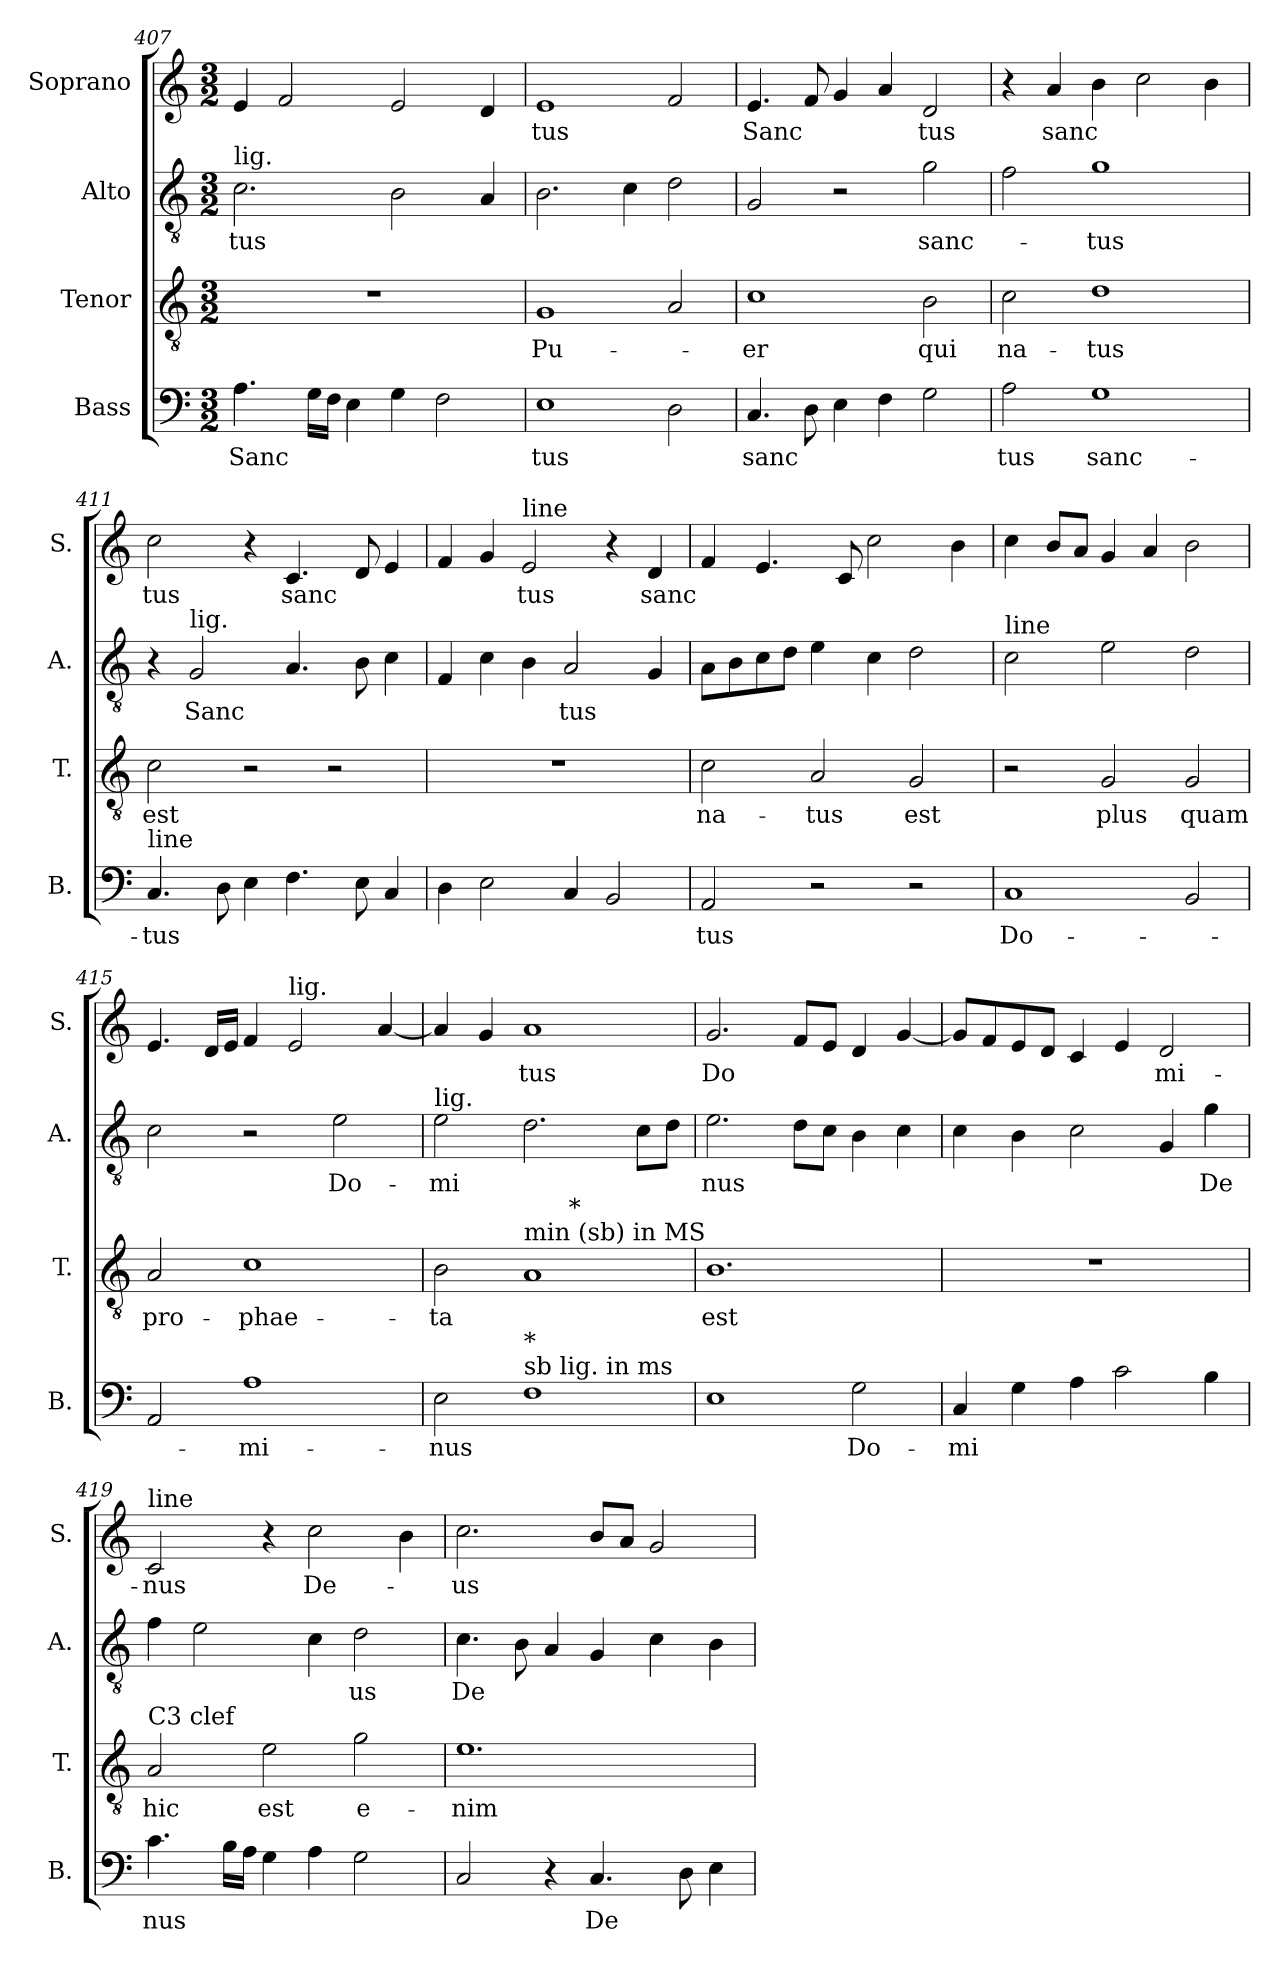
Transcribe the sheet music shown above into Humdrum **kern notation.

**kern	**text	**kern	**text	**kern	**text	**kern	**text
*part4	*part4	*part3	*part3	*part2	*part2	*part1	*part1
*staff4	*staff4	*staff3	*staff3	*staff2	*staff2	*staff1	*staff1
*I"Bass	*	*I"Tenor	*	*I"Alto	*	*I"Soprano	*
*I'B.	*	*I'T.	*	*I'A.	*	*I'S.	*
*clefF4	*	*clefGv2	*	*clefGv2	*	*clefG2	*
*k[]	*	*k[]	*	*k[]	*	*k[]	*
*M3/2	*	*M3/2	*	*M3/2	*	*M3/2	*
=407	=407	=407	=407	=407	=407	=407	=407
!	!	!	!	!LO:TX:a:t=lig.	!	!	!
!	!LO:LY:b	!	!	!	!LO:LY:b	!	!
4.A\	Sanc	1.r	.	2.c\	-tus	4e/	.
.	.	.	.	.	.	2f/	.
16G\LL	.	.	.	.	.	.	.
16F\JJ	.	.	.	.	.	.	.
4E\	.	.	.	.	.	.	.
4G\	.	.	.	2B\	.	2e/	.
2F\	.	.	.	.	.	.	.
.	.	.	.	4A/	.	4d/	.
=408	=408	=408	=408	=408	=408	=408	=408
!	!LO:LY:b	!	!LO:LY:b	!	!	!	!LO:LY:b
1E	tus	1G	Pu-	2.B\	.	1e	tus
.	.	.	.	4c\	.	.	.
2D\	.	2A/	.	2d\	.	2f/	.
!!LO:LB:g=z
=409	=409	=409	=409	=409	=409	=409	=409
!	!LO:LY:b	!	!LO:LY:b	!	!	!	!LO:LY:b
4.C/	sanc	1c	-er	2G/	.	4.e/	Sanc
8D\	.	.	.	.	.	8f/	.
4E\	.	.	.	2r	.	4g/	.
4F\	.	.	.	.	.	4a/	.
!	!	!	!LO:LY:b	!	!LO:LY:b	!	!LO:LY:b
2G\	.	2B\	qui	2g\	sanc-	2d/	tus
=410	=410	=410	=410	=410	=410	=410	=410
!	!LO:LY:b	!	!LO:LY:b	!	!	!	!
2A\	tus	2c\	na-	2f\	.	4r	.
!	!	!	!	!	!	!	!LO:LY:b
.	.	.	.	.	.	4a/	sanc
!	!LO:LY:b	!	!LO:LY:b	!	!LO:LY:b	!	!
1G	sanc-	1d	-tus	1g	-tus	4b\	.
.	.	.	.	.	.	2cc\	.
.	.	.	.	.	.	4b\	.
=411	=411	=411	=411	=411	=411	=411	=411
!LO:TX:a:t=line	!	!	!	!	!	!	!
!	!LO:LY:b	!	!LO:LY:b	!	!	!	!LO:LY:b
4.C/	-tus	2c\	est	4r	.	2cc\	tus
!	!	!	!	!LO:TX:a:t=lig.	!	!	!
!	!	!	!	!	!LO:LY:b	!	!
.	.	.	.	2G/	Sanc	.	.
8D\	.	.	.	.	.	.	.
4E\	.	2r	.	.	.	4r	.
!	!	!	!	!	!	!	!LO:LY:b
4.F\	.	.	.	4.A/	.	4.c/	sanc
.	.	2r	.	.	.	.	.
8E\	.	.	.	8B\	.	8d/	.
4C/	.	.	.	4c\	.	4e/	.
=412	=412	=412	=412	=412	=412	=412	=412
4D\	.	1.r	.	4F/	.	4f/	.
2E\	.	.	.	4c\	.	4g/	.
!	!	!	!	!	!	!LO:TX:a:t=line	!
!	!	!	!	!	!	!	!LO:LY:b
.	.	.	.	4B\	.	2e/	tus
!	!	!	!	!	!LO:LY:b	!	!
4C/	.	.	.	2A/	tus	.	.
2BB/	.	.	.	.	.	4r	.
!	!	!	!	!	!	!	!LO:LY:b
.	.	.	.	4G/	.	4d/	sanc
=413	=413	=413	=413	=413	=413	=413	=413
!	!LO:LY:b	!	!LO:LY:b	!	!	!	!
2AA/	tus	2c\	na-	8A\L	.	4f/	.
.	.	.	.	8B\	.	.	.
.	.	.	.	8c\	.	4.e/	.
.	.	.	.	8d\J	.	.	.
!	!	!	!LO:LY:b	!	!	!	!
2r	.	2A/	-tus	4e\	.	.	.
.	.	.	.	.	.	8c/	.
.	.	.	.	4c\	.	2cc\	.
!	!	!	!LO:LY:b	!	!	!	!
2r	.	2G/	est	2d\	.	.	.
.	.	.	.	.	.	4b\	.
=414	=414	=414	=414	=414	=414	=414	=414
!	!	!	!	!LO:TX:a:t=line	!	!	!
!	!LO:LY:b	!	!	!	!	!	!
1C	Do-	2r	.	2c\	.	4cc\	.
.	.	.	.	.	.	8b/L	.
.	.	.	.	.	.	8a/J	.
!	!	!	!LO:LY:b	!	!	!	!
.	.	2G/	plus	2e\	.	4g/	.
.	.	.	.	.	.	4a/	.
!	!	!	!LO:LY:b	!	!	!	!
2BB/	.	2G/	quam	2d\	.	2b\	.
!!LO:PB:g=z
=415	=415	=415	=415	=415	=415	=415	=415
!	!	!	!LO:LY:b	!	!	!	!
2AA/	.	2A/	pro-	2c\	.	4.e/	.
.	.	.	.	.	.	16d/LL	.
.	.	.	.	.	.	16e/JJ	.
!	!LO:LY:b	!	!LO:LY:b	!	!	!	!
1A	-mi-	1c	-phae-	2r	.	4f/	.
!	!	!	!	!	!	!LO:TX:a:t=lig.	!
.	.	.	.	.	.	2e/	.
!	!	!	!	!	!LO:LY:b	!	!
.	.	.	.	2e\	Do-	.	.
.	.	.	.	.	.	[4a/	.
=416	=416	=416	=416	=416	=416	=416	=416
!	!	!	!	!LO:TX:a:t=lig.	!	!	!
!	!	!LO:TX:a:t=line	!	!	!	!	!
!	!LO:LY:b	!	!LO:LY:b	!	!LO:LY:b	!	!
*	*	*^	*	*	*	*	*
2E\	-nus	2B\	2.ryy	-ta	2e\	-mi	4a/]	.
.	.	.	.	.	.	.	4g/	.
!	!	!LO:TX:a:t=min (sb) in MS	!	!	!	!	!	!
!LO:TX:a:t=sb lig. in ms	!	!	!	!	!	!	!	!
!LO:TX:a:t=*	!	!	!	!	!	!	!	!
!	!	!	!	!	!	!	!	!LO:LY:b
1F	.	1A	.	.	2.d\	.	1a	tus
!	!	!	!LO:TX:a:t=*	!	!	!	!	!
.	.	.	2.ryy	.	.	.	.	.
.	.	.	.	.	8c\L	.	.	.
.	.	.	.	.	8d\J	.	.	.
=417	=417	=417	=417	=417	=417	=417	=417	=417
!	!	!	!	!LO:LY:b	!	!LO:LY:b	!	!LO:LY:b
*	*	*v	*v	*	*	*	*	*
1E	.	1.B	est	2.e\	nus	2.g/	Do
.	.	.	.	8d\L	.	8f/L	.
.	.	.	.	8c\J	.	8e/J	.
!	!LO:LY:b	!	!	!	!	!	!
2G\	Do-	.	.	4B\	.	4d/	.
.	.	.	.	4c\	.	[4g/	.
=418	=418	=418	=418	=418	=418	=418	=418
!	!LO:LY:b	!	!	!	!	!	!
4C/	-mi	1.r	.	4c\	.	8g/L]	.
.	.	.	.	.	.	8f/	.
4G\	.	.	.	4B\	.	8e/	.
.	.	.	.	.	.	8d/J	.
4A\	.	.	.	2c\	.	4c/	.
2c\	.	.	.	.	.	4e/	.
!	!	!	!	!	!	!	!LO:LY:b
.	.	.	.	4G/	.	2d/	mi-
!	!	!	!	!	!LO:LY:b	!	!
4B\	.	.	.	4g\	De	.	.
=419	=419	=419	=419	=419	=419	=419	=419
!	!	!	!	!	!	!LO:TX:a:t=line	!
!	!	!LO:TX:a:t=C3 clef	!	!	!	!	!
!	!LO:LY:b	!	!LO:LY:b	!	!	!	!LO:LY:b
4.c\	nus	2A/	hic	4f\	.	2c/	-nus
.	.	.	.	2e\	.	.	.
16B\LL	.	.	.	.	.	.	.
16A\JJ	.	.	.	.	.	.	.
!	!	!	!LO:LY:b	!	!	!	!
4G\	.	2e\	est	.	.	4r	.
!	!	!	!	!	!	!	!LO:LY:b
4A\	.	.	.	4c\	.	2cc\	De-
!	!	!	!LO:LY:b	!	!LO:LY:b	!	!
2G\	.	2g\	e-	2d\	us	.	.
.	.	.	.	.	.	4b\	.
=420	=420	=420	=420	=420	=420	=420	=420
!	!	!	!LO:LY:b	!	!LO:LY:b	!	!LO:LY:b
2C/	.	1.e	-nim	4.c\	De	2.cc\	-us
.	.	.	.	8B\	.	.	.
4r	.	.	.	4A/	.	.	.
!	!LO:LY:b	!	!	!	!	!	!
4.C/	De	.	.	4G/	.	8b/L	.
.	.	.	.	.	.	8a/J	.
.	.	.	.	4c\	.	2g/	.
8D\	.	.	.	.	.	.	.
4E\	.	.	.	4B\	.	.	.
=	=	=	=	=	=	=	=
*-	*-	*-	*-	*-	*-	*-	*-
